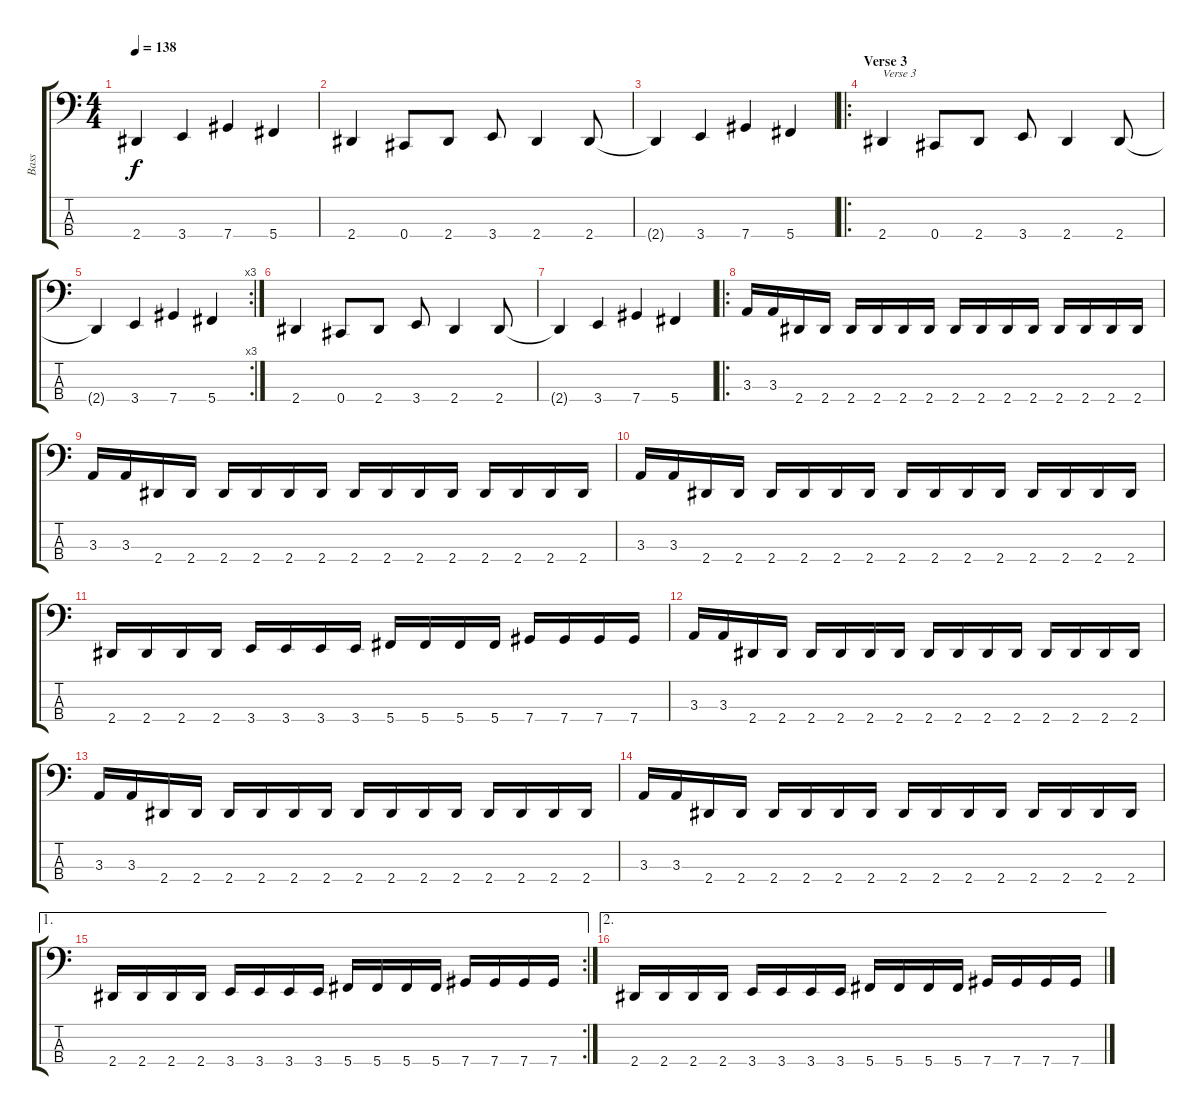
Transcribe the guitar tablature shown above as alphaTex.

\track ("Bass" "Bass") {instrument electricbasspick}
\staff {score tabs}
\tuning (E2 B1 Gb1 Db1) {hide}
\ts (4 4)
\tempo 138
\clef f4
\ks c
2.4{t}.4{dy f} 3.4.4 7.4.4 5.4.4 |
2.4.4 0.4.8 2.4.8 3.4.8 2.4.4 2.4.8 |
2.4{t}.4 3.4.4 7.4.4 5.4.4 |
\ro
\section ("" "Verse 3")
2.4.4{txt "Verse 3"} 0.4.8 2.4.8 3.4.8 2.4.4 2.4.8 |
\rc 3
2.4{t}.4 3.4.4 7.4.4 5.4.4 |
2.4.4 0.4.8 2.4.8 3.4.8 2.4.4 2.4.8 |
2.4{t}.4 3.4.4 7.4.4 5.4.4 |
\ro
3.3.16 3.3.16 2.4.16 2.4.16 2.4.16 2.4.16 2.4.16 2.4.16 2.4.16 2.4.16 2.4.16 2.4.16 2.4.16 2.4.16 2.4.16 2.4.16 |
3.3.16 3.3.16 2.4.16 2.4.16 2.4.16 2.4.16 2.4.16 2.4.16 2.4.16 2.4.16 2.4.16 2.4.16 2.4.16 2.4.16 2.4.16 2.4.16 |
3.3.16 3.3.16 2.4.16 2.4.16 2.4.16 2.4.16 2.4.16 2.4.16 2.4.16 2.4.16 2.4.16 2.4.16 2.4.16 2.4.16 2.4.16 2.4.16 |
2.4.16 2.4.16 2.4.16 2.4.16 3.4.16 3.4.16 3.4.16 3.4.16 5.4.16 5.4.16 5.4.16 5.4.16 7.4.16 7.4.16 7.4.16 7.4.16 |
3.3.16 3.3.16 2.4.16 2.4.16 2.4.16 2.4.16 2.4.16 2.4.16 2.4.16 2.4.16 2.4.16 2.4.16 2.4.16 2.4.16 2.4.16 2.4.16 |
3.3.16 3.3.16 2.4.16 2.4.16 2.4.16 2.4.16 2.4.16 2.4.16 2.4.16 2.4.16 2.4.16 2.4.16 2.4.16 2.4.16 2.4.16 2.4.16 |
3.3.16 3.3.16 2.4.16 2.4.16 2.4.16 2.4.16 2.4.16 2.4.16 2.4.16 2.4.16 2.4.16 2.4.16 2.4.16 2.4.16 2.4.16 2.4.16 |
\ae 1
\rc 2
2.4.16 2.4.16 2.4.16 2.4.16 3.4.16 3.4.16 3.4.16 3.4.16 5.4.16 5.4.16 5.4.16 5.4.16 7.4.16 7.4.16 7.4.16 7.4.16 |
\ae 2
2.4.16 2.4.16 2.4.16 2.4.16 3.4.16 3.4.16 3.4.16 3.4.16 5.4.16 5.4.16 5.4.16 5.4.16 7.4.16 7.4.16 7.4.16 7.4.16
